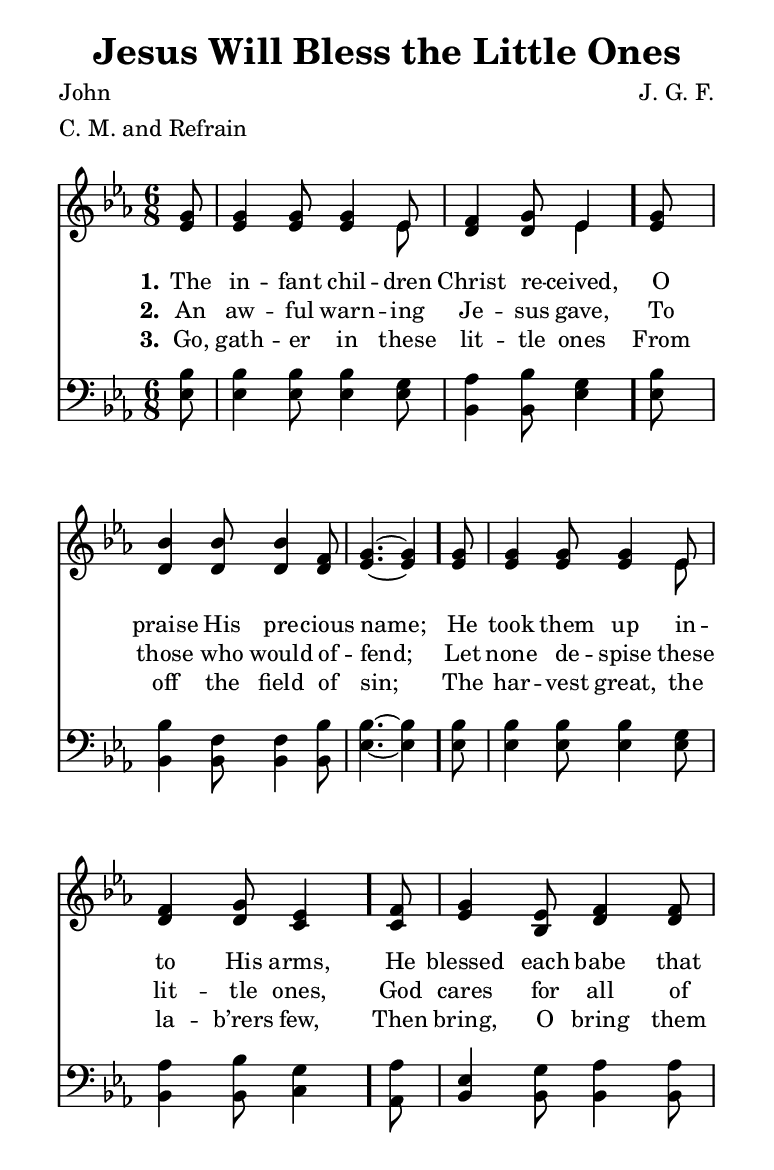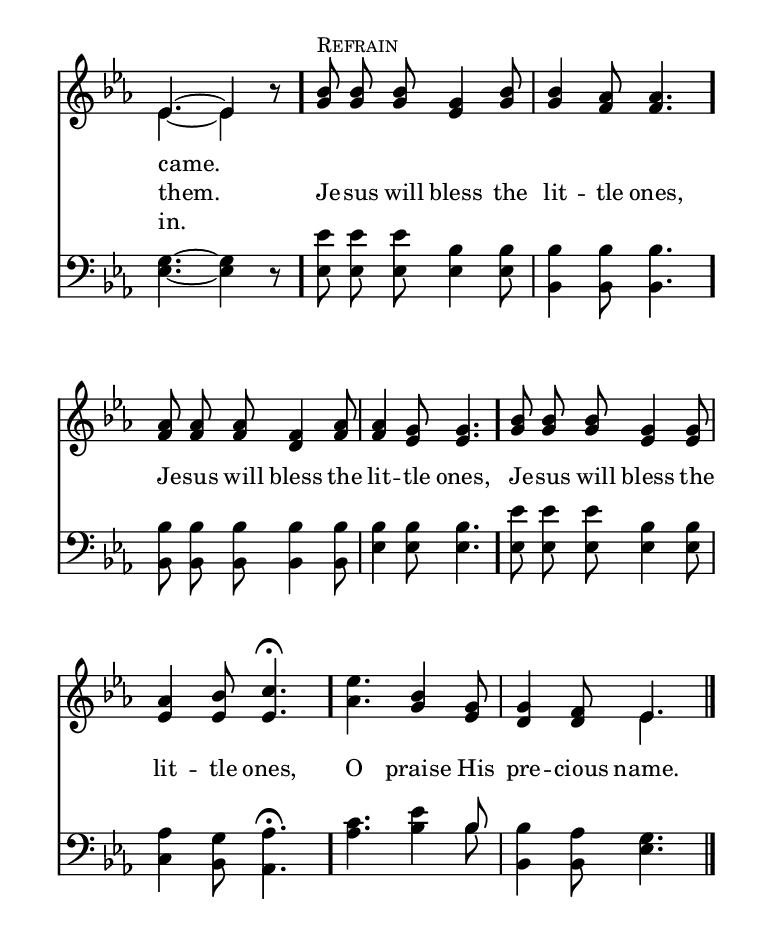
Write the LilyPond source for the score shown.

\include "common/global.ily"
\paper {
  \include "common/paper.ily"
}

\header{
  hymnnumber = "318"
  title = "Jesus Will Bless the Little Ones"
  tunename = ""
  meter = "C. M. and Refrain"
  poet = "John"
  composer = "J. G. F."
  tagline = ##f
}

ta = { \tempo 4=80 }
tb = { \tempo 4=40 }

global = {
  \include "common/overrides.ily"
  \override Staff.TimeSignature.style = #'numbered
  \time 6/8
  \override Score.MetronomeMark.transparent = ##t % hide all fermata changes too
  \ta
  \key ees \major
  \partial 8
  \autoBeamOff
}

patternA = { \ta c8 | c4 c8 c4 c8 | c4 c8 c4 }
patternB = { \ta c8 | c4 c8 c4 c8 | c4. ~ c4 c8 }
patternC = { \ta c8 c c c4 c8 | c4 c8 c4. }
patternD = { \ta c8 c c c4 c8 | c4 c8 \tb c4.\fermata \ta }
patternE = { \ta c4. c4 c8 | c4 c8 c4. }

notesSoprano = {
\global
\relative c'' {

  \changePitch \patternA { g | g g g ees | f g ees }
  \changePitch \patternB { g | bes bes bes f | g g } \eogbreak
  \changePitch \patternA { g | g g g ees | f g ees }
  \changePitch \patternB { f | g ees f f | ees ees r } \eogbreak

  << s^\markup { \small \caps "Refrain" }
  \changePitch \patternC { bes' bes bes g bes | bes aes aes } >>
  \changePitch \patternC { aes aes aes f aes | aes g g } \eogbreak
  \changePitch \patternD { bes bes bes g g | aes bes c }
  \changePitch \patternE { ees bes g | g f ees }

  \bar "|."

}
}

notesAlto = {
\global
\relative e' {

  \changePitch \patternA { ees | ees ees ees ees | d d ees }
  \changePitch \patternB { ees | d d d d | ees ees }
  \changePitch \patternA { ees | ees ees ees ees | d d c }
  \changePitch \patternB { c | ees bes d d | ees ees r }

  \changePitch \patternC { g g g ees g | g f f }
  \changePitch \patternC { f f f d f | f ees ees }
  \changePitch \patternD { g g g ees ees | ees ees ees }
  \changePitch \patternE { aes g ees | d d ees }

}
}

notesTenor = {
\global
\relative a {

  \changePitch \patternA { bes | bes bes bes g | aes bes g }
  \changePitch \patternB { bes | bes f f bes | bes bes }
  \changePitch \patternA { bes | bes bes bes g | aes bes g }
  \changePitch \patternB { aes | ees g aes aes | g g r }

  \changePitch \patternC { ees' ees ees bes bes | bes bes bes }
  \changePitch \patternC { bes bes bes bes bes | bes bes bes }
  \changePitch \patternD { ees ees ees bes bes | aes g aes }
  \changePitch \patternE { c ees bes | bes aes g }

}
}

notesBass = {
\global
\relative f {

  \changePitch \patternA { ees | ees ees ees ees | bes bes ees }
  \changePitch \patternB { ees | bes bes bes bes | ees ees }
  \changePitch \patternA { ees | ees ees ees ees | bes bes c }
  \changePitch \patternB { aes | bes bes bes bes | ees ees r }

  \changePitch \patternC { ees ees ees ees ees | bes bes bes }
  \changePitch \patternC { bes bes bes bes bes | ees ees ees }
  \changePitch \patternD { ees ees ees ees ees | c bes aes }
  \changePitch \patternE { aes' bes bes | bes, bes | ees }

}
}

Refrain = \lyricmode {

Je -- sus will bless the lit -- tle ones, \bar "."
Je -- sus will bless the lit -- tle ones, \bar "."
Je -- sus will bless the lit -- tle ones, \bar "."
O praise His pre -- cious name. \bar "."

}

wordsA = \lyricmode {
\set stanza = "1."

The in -- fant chil -- dren Christ re -- ceived, \bar "."
O praise His pre -- cious name; \bar "."
He took them up in -- to His arms, \bar "."
He blessed each babe that came. \bar "."

}

wordsB = \lyricmode {
\set stanza = "2."

An aw -- ful warn -- ing Je -- sus gave,
To those who would of -- fend;
Let none de -- spise these lit -- tle ones,
God cares for all of them.

\Refrain

}

wordsC = \lyricmode {
\set stanza = "3."

Go, gath -- er in these lit -- tle ones
From off the field of sin;
The har -- vest great, the la -- b’rers few,
Then bring, O bring them in.

}

\score {
  \context ChoirStaff <<
    \context Staff = upper <<
      \set Staff.autoBeaming = ##f
      \set ChoirStaff.systemStartDelimiter = #'SystemStartBar
      \set ChoirStaff.printPartCombineTexts = ##f
      \partcombine #'(2 . 9) \notesSoprano \notesAlto
      \context NullVoice = sopranos { \voiceOne << \notesSoprano >> }
      \context NullVoice = altos { \voiceTwo << \notesAlto >> }
      \context Lyrics = one   \lyricsto sopranos \wordsA
      \context Lyrics = two   \lyricsto sopranos \wordsB
      \context Lyrics = three \lyricsto sopranos \wordsC
    >>
    \context Staff = men <<
      \set Staff.autoBeaming = ##f
      \clef bass
      \set ChoirStaff.printPartCombineTexts = ##f
      \partcombine #'(2 . 9) \notesTenor \notesBass
      \context NullVoice = tenors { \voiceOne << \notesTenor >> }
      \context NullVoice = basses { \voiceTwo << \notesBass >> }
    >>
  >>
  \layout {
    \include "common/layout.ily"
  }
  \midi{
    \include "common/midi.ily"
  }
}

\version "2.19.49"  % necessary for upgrading to future LilyPond versions.

% vi:set et ts=2 sw=2 ai nocindent syntax=lilypond:
